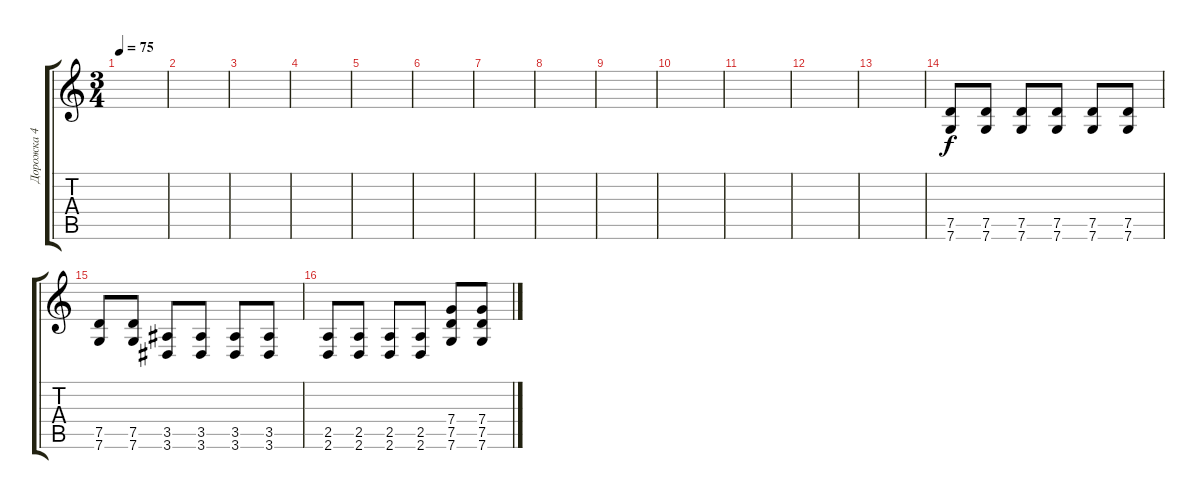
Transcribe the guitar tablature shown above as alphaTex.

\track ("Дорожка 4" "Дорожка 4") {instrument distortionguitar}
\staff {score tabs}
\tuning (D4 A3 F3 C3 G2 C2) {hide}
\ts (3 4)
\tempo 75
\clef g2
\ks c
|
|
|
|
|
|
|
|
|
|
|
|
|
(7.5 7.6).8{volume 16} (7.5 7.6).8 (7.5 7.6).8 (7.5 7.6).8 (7.5 7.6).8 (7.5 7.6).8 |
(7.5 7.6).8 (7.5 7.6).8 (3.5 3.6).8 (3.5 3.6).8 (3.5 3.6).8 (3.5 3.6).8 |
(2.5 2.6).8 (2.5 2.6).8 (2.5 2.6).8 (2.5 2.6).8 (7.4 7.5 7.6).8 (7.4 7.5 7.6).8
